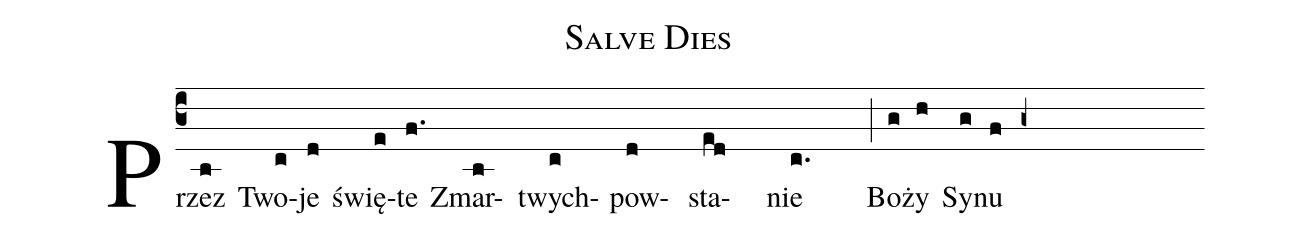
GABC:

name: Salve Dies;
def-m1: \grealign;
%%
(c3) Przez(b) Two(c)je(d) świę(e)te(f.) Zmar(b[em1]/[10])twych(c[em1]/[10])pow(d[em1]/[10])sta(ed[em1]/[10])nie(c.[em1]/[10]) (;) Bo(g)ży(h) Sy(g)nu(f) (g+)
